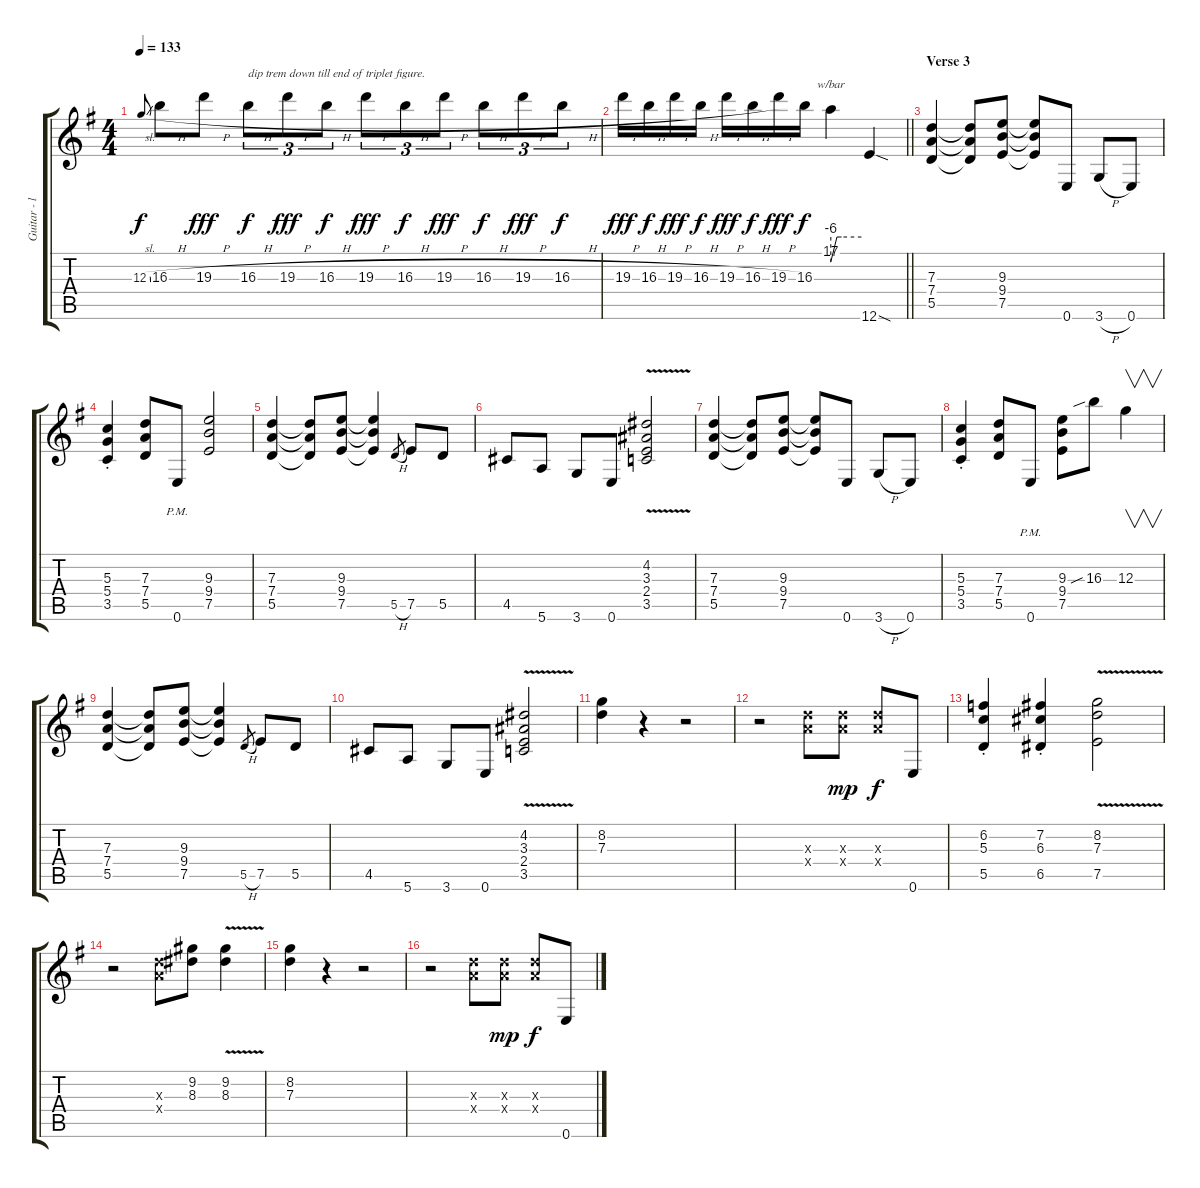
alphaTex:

\track ("Guitar - left" "Guitar - l") {instrument overdrivenguitar}
\staff {score tabs}
\tuning (E4 B3 G3 D3 A2 E2) {hide}
\ts (4 4)
\tempo 133
\clef g2
\ks g
12.3{sl}.8{gr onbeat dy f} 16.3{h}.8 19.3{h}.8{dy fff} 16.3{h}.8{tu (3 2) txt "dip trem down till end of triplet figure." dy f} 19.3{h}.8{tu (3 2) dy fff} 16.3{h}.8{tu (3 2) dy f} 19.3{h}.8{tu (3 2) dy fff} 16.3{h}.8{tu (3 2) dy f} 19.3{h}.8{tu (3 2) dy fff} 16.3{h}.8{tu (3 2) dy f} 19.3{h}.8{tu (3 2) dy fff} 16.3{h}.8{tu (3 2) dy f} |
\barLineRight lightlight
19.3{h}.16{dy fff} 16.3{h}.16{dy f} 19.3{h}.16{dy fff} 16.3{h}.16{dy f} 19.3{h}.16{dy fff} 16.3{h}.16{dy f} 19.3{h}.16{dy fff} 16.3.16{dy f} 17.1.4{tbe (custom default 0 -24 12 0 21 0 60 0)} 12.6{sod}.4 |
\section ("" "Verse 3")
(7.3 7.4 5.5).4 (7.3{t} 7.4{t} 5.5{t}).8 (9.3 9.4 7.5).8 (9.3{t} 9.4{t} 7.5{t}).8 0.6.8 3.6{h}.8 0.6.8 |
(5.3{st} 5.4{st} 3.5{st}).4 (7.3 7.4 5.5).8 0.6{pm}.8 (9.3 9.4 7.5).2 |
(7.3 7.4 5.5).4 (7.3{t} 7.4{t} 5.5{t}).8 (9.3 9.4 7.5).8 (9.3{t} 9.4{t} 7.5{t}).4 5.5{h}.8{gr} 7.5.8 5.5.8 |
4.5.8 5.6.8 3.6.8 0.6.8 (4.2{v} 3.3{v} 2.4{v} 3.5{v}).2 |
(7.3 7.4 5.5).4 (7.3{t} 7.4{t} 5.5{t}).8 (9.3 9.4 7.5).8 (9.3{t} 9.4{t} 7.5{t}).8 0.6.8 3.6{h}.8 0.6.8 |
(5.3{st} 5.4{st} 3.5{st}).4 (7.3 7.4 5.5).8 0.6{pm}.8 (9.3 9.4 7.5).8 16.3{sib}.8 12.3.4{v} |
(7.3 7.4 5.5).4 (7.3{t} 7.4{t} 5.5{t}).8 (9.3 9.4 7.5).8 (9.3{t} 9.4{t} 7.5{t}).4 5.5{h}.8{gr} 7.5.8 5.5.8 |
4.5.8 5.6.8 3.6.8 0.6.8 (4.2{v} 3.3{v} 2.4{v} 3.5{v}).2 |
(8.2 7.3).4 r.4 r.2 |
r.2 (7.3{x} 7.4{x}).8 (7.3{x} 7.4{x}).8{dy mp} (7.3{x} 7.4{x}).8{dy f} 0.6.8 |
(6.2{st} 5.3{st} 5.5{st}).4 (7.2{st} 6.3{st} 6.5{st}).4 (8.2{v} 7.3{v} 7.5{v}).2 |
r.2 (7.3{x} 7.4{x}).8 (9.2 8.3).8 (9.2{v} 8.3{v}).4 |
(8.2 7.3).4 r.4 r.2 |
r.2 (7.3{x} 7.4{x}).8 (7.3{x} 7.4{x}).8{dy mp} (7.3{x} 7.4{x}).8{dy f} 0.6.8
